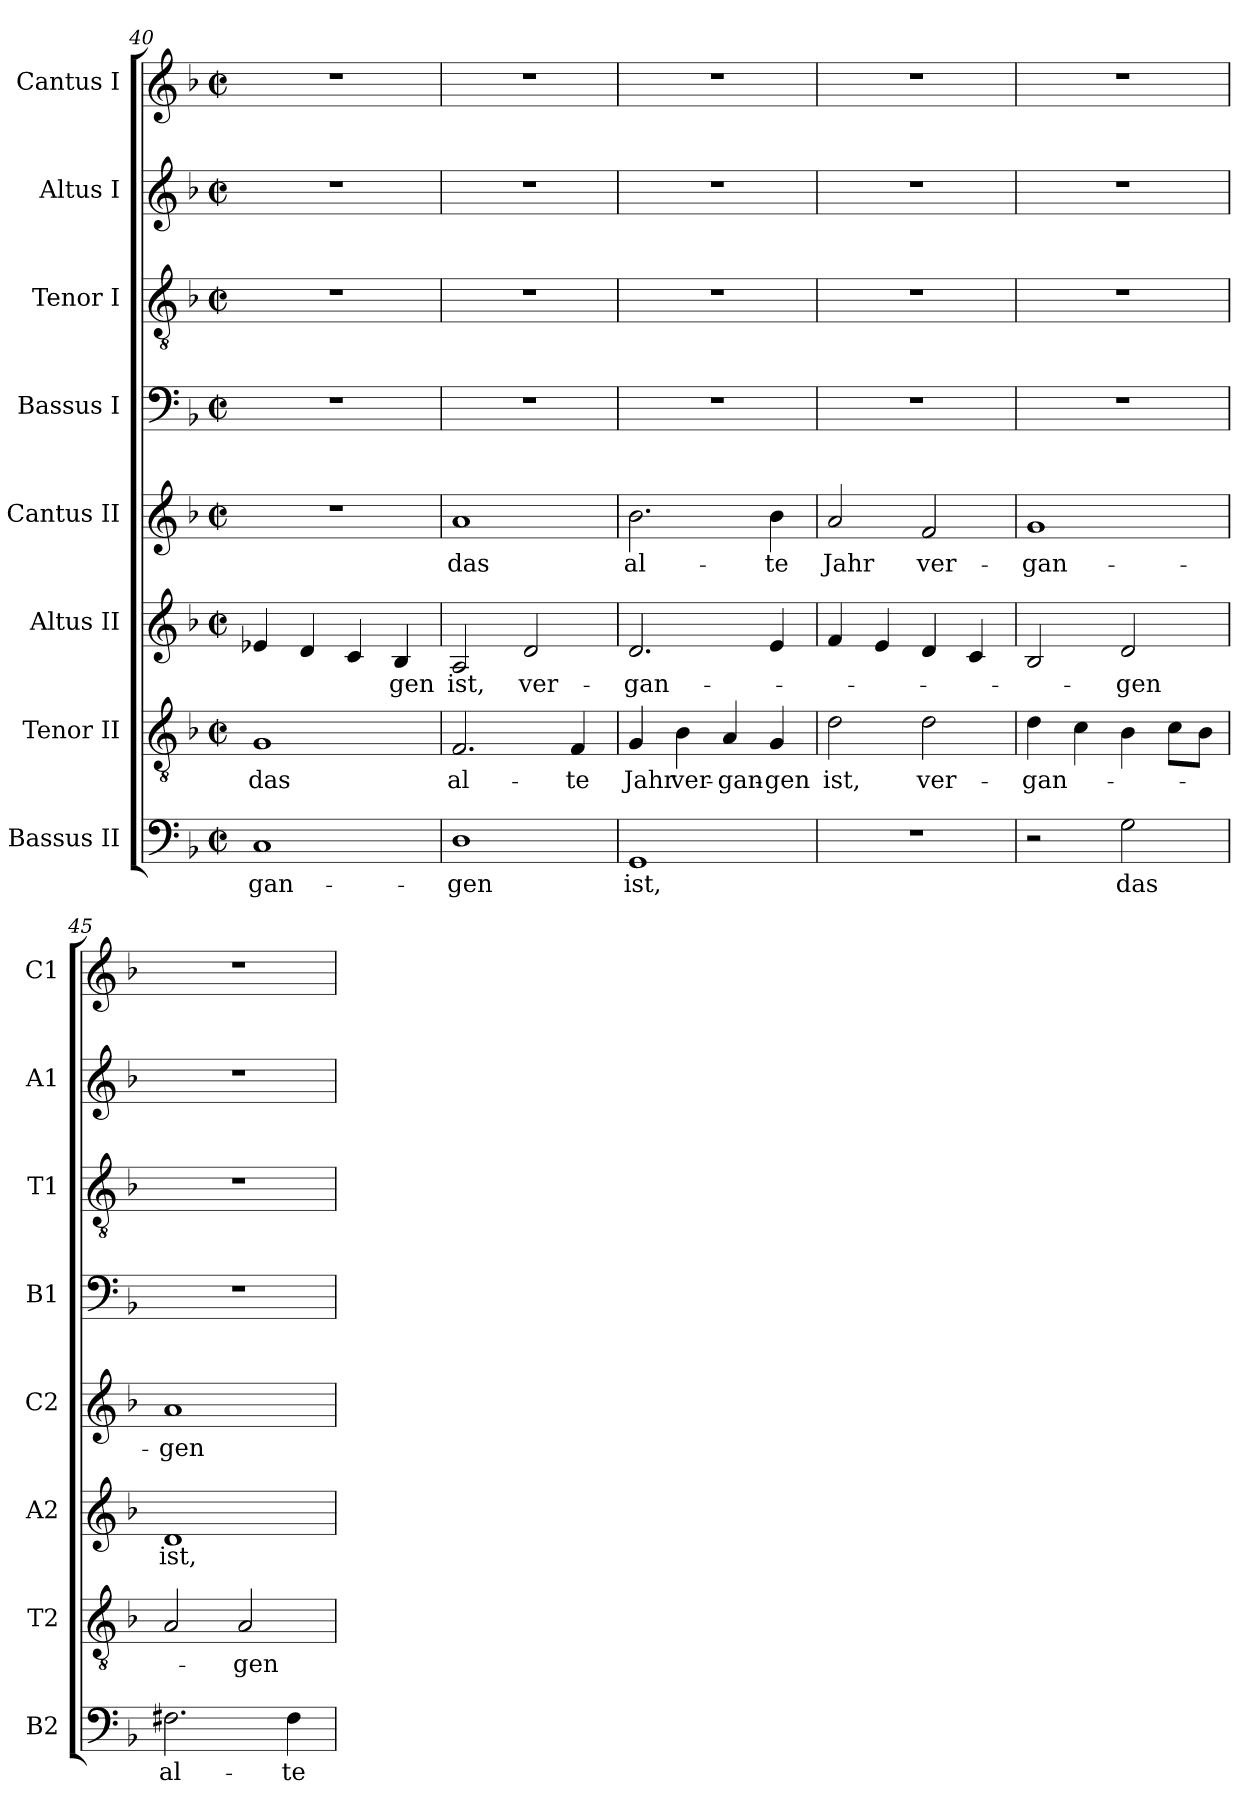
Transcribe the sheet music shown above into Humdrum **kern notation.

**kern	**text	**kern	**text	**kern	**text	**kern	**text	**kern	**kern	**kern	**kern
*part8	*part8	*part7	*part7	*part6	*part6	*part5	*part5	*part4	*part3	*part2	*part1
*staff8	*staff8	*staff7	*staff7	*staff6	*staff6	*staff5	*staff5	*staff4	*staff3	*staff2	*staff1
*I"Bassus II	*	*I"Tenor II	*	*I"Altus II	*	*I"Cantus II	*	*I"Bassus I	*I"Tenor I	*I"Altus I	*I"Cantus I
*I'B2	*	*I'T2	*	*I'A2	*	*I'C2	*	*I'B1	*I'T1	*I'A1	*I'C1
!!LO:PB:g=z
*clefF4	*	*clefGv2	*	*clefG2	*	*clefG2	*	*clefF4	*clefGv2	*clefG2	*clefG2
*k[b-]	*	*k[b-]	*	*k[b-]	*	*k[b-]	*	*k[b-]	*k[b-]	*k[b-]	*k[b-]
*F:	*	*F:	*	*F:	*	*F:	*	*F:	*F:	*F:	*F:
*M2/2	*	*M2/2	*	*M2/2	*	*M2/2	*	*M2/2	*M2/2	*M2/2	*M2/2
*met(c|)	*	*met(c|)	*	*met(c|)	*	*met(c|)	*	*met(c|)	*met(c|)	*met(c|)	*met(c|)
=40	=40	=40	=40	=40	=40	=40	=40	=40	=40	=40	=40
!	!LO:LY:b	!	!	!	!	!	!	!	!	!	!
!	!	!	!LO:LY:b	!	!	!	!	!	!	!	!
1C	-gan-	1G	das	4e-X/	.	1r	.	1r	1r	1r	1r
.	.	.	.	4d/	.	.	.	.	.	.	.
.	.	.	.	4c/	.	.	.	.	.	.	.
!	!	!	!	!	!LO:LY:b	!	!	!	!	!	!
.	.	.	.	4B-/	-gen	.	.	.	.	.	.
=41	=41	=41	=41	=41	=41	=41	=41	=41	=41	=41	=41
!	!LO:LY:b	!	!	!	!	!	!	!	!	!	!
!	!	!	!LO:LY:b	!	!	!	!	!	!	!	!
!	!	!	!	!	!LO:LY:b	!	!	!	!	!	!
!	!	!	!	!	!	!	!LO:LY:b	!	!	!	!
1D	-gen	2.F/	al-	2A/	ist,	1a	das	1r	1r	1r	1r
!	!	!	!	!	!LO:LY:b	!	!	!	!	!	!
.	.	.	.	2d/	ver-	.	.	.	.	.	.
!	!	!	!LO:LY:b	!	!	!	!	!	!	!	!
.	.	4F/	-te	.	.	.	.	.	.	.	.
=42	=42	=42	=42	=42	=42	=42	=42	=42	=42	=42	=42
!	!LO:LY:b	!	!	!	!	!	!	!	!	!	!
!	!	!	!LO:LY:b	!	!	!	!	!	!	!	!
!	!	!	!	!	!LO:LY:b	!	!	!	!	!	!
!	!	!	!	!	!	!	!LO:LY:b	!	!	!	!
1GG	ist,	4G/	Jahr	2.d/	-gan-	2.b-\	al-	1r	1r	1r	1r
!	!	!	!LO:LY:b	!	!	!	!	!	!	!	!
.	.	4B-\	ver-	.	.	.	.	.	.	.	.
!	!	!	!LO:LY:b	!	!	!	!	!	!	!	!
.	.	4A/	-gan-	.	.	.	.	.	.	.	.
!	!	!	!LO:LY:b	!	!	!	!	!	!	!	!
!	!	!	!	!	!	!	!LO:LY:b	!	!	!	!
.	.	4G/	-gen	4e/	.	4b-\	-te	.	.	.	.
=43	=43	=43	=43	=43	=43	=43	=43	=43	=43	=43	=43
!	!	!	!LO:LY:b	!	!	!	!	!	!	!	!
!	!	!	!	!	!	!	!LO:LY:b	!	!	!	!
1r	.	2d\	ist,	4f/	.	2a/	Jahr	1r	1r	1r	1r
.	.	.	.	4e/	.	.	.	.	.	.	.
!	!	!	!LO:LY:b	!	!	!	!	!	!	!	!
!	!	!	!	!	!	!	!LO:LY:b	!	!	!	!
.	.	2d\	ver-	4d/	.	2f/	ver-	.	.	.	.
.	.	.	.	4c/	.	.	.	.	.	.	.
=44	=44	=44	=44	=44	=44	=44	=44	=44	=44	=44	=44
!	!	!	!LO:LY:b	!	!	!	!	!	!	!	!
!	!	!	!	!	!	!	!LO:LY:b	!	!	!	!
2r	.	4d\	-gan-	2B-/	.	1g	-gan-	1r	1r	1r	1r
.	.	4c\	.	.	.	.	.	.	.	.	.
!	!LO:LY:b	!	!	!	!	!	!	!	!	!	!
!	!	!	!	!	!LO:LY:b	!	!	!	!	!	!
2G\	das	4B-\	.	2d/	-gen	.	.	.	.	.	.
.	.	8c\L	.	.	.	.	.	.	.	.	.
.	.	8B-\J	.	.	.	.	.	.	.	.	.
=45	=45	=45	=45	=45	=45	=45	=45	=45	=45	=45	=45
!	!LO:LY:b	!	!	!	!	!	!	!	!	!	!
!	!	!	!	!	!LO:LY:b	!	!	!	!	!	!
!	!	!	!	!	!	!	!LO:LY:b	!	!	!	!
2.F#X\	al-	2A/	.	1d	ist,	1a	-gen	1r	1r	1r	1r
!	!	!	!LO:LY:b	!	!	!	!	!	!	!	!
.	.	2A/	-gen	.	.	.	.	.	.	.	.
!	!LO:LY:b	!	!	!	!	!	!	!	!	!	!
4F#\	-te	.	.	.	.	.	.	.	.	.	.
=	=	=	=	=	=	=	=	=	=	=	=
*-	*-	*-	*-	*-	*-	*-	*-	*-	*-	*-	*-
